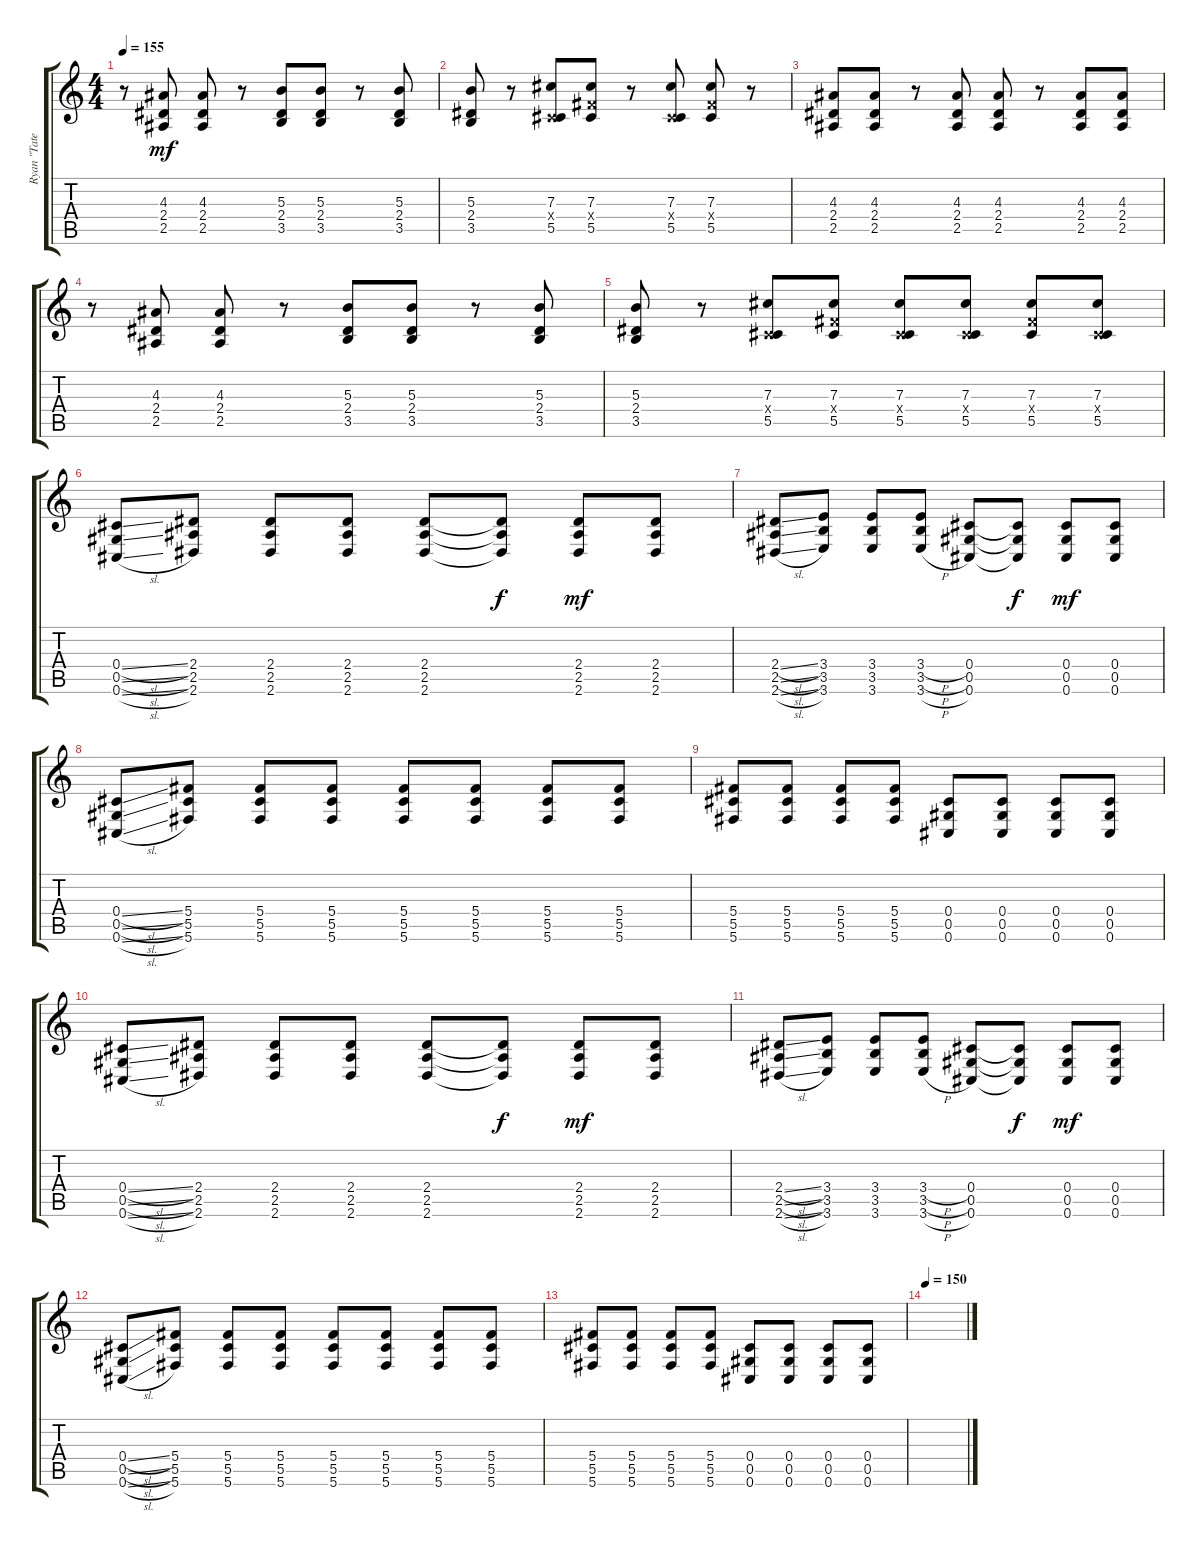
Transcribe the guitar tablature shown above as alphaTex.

\track ("Ryan \"Tater\" Johnson Rhythm" "Ryan \"Tate") {instrument distortionguitar}
\staff {score tabs}
\tuning (Eb4 Bb3 Gb3 Db3 Ab2 Db2) {hide}
\ts (4 4)
\tempo 155
\clef g2
\ks c
r.8{dy mf} (4.3 2.4 2.5).8 (4.3 2.4 2.5).8 r.8 (5.3 2.4 3.5).8 (5.3 2.4 3.5).8 r.8 (5.3 2.4 3.5).8 |
(5.3 2.4 3.5).8 r.8 (7.3 0.4{x} 5.5).8 (7.3 5.4{x} 5.5).8 r.8 (7.3 0.4{x} 5.5).8 (7.3 5.4{x} 5.5).8 r.8 |
(4.3 2.4 2.5).8 (4.3 2.4 2.5).8 r.8 (4.3 2.4 2.5).8 (4.3 2.4 2.5).8 r.8 (4.3 2.4 2.5).8 (4.3 2.4 2.5).8 |
r.8 (4.3 2.4 2.5).8 (4.3 2.4 2.5).8 r.8 (5.3 2.4 3.5).8 (5.3 2.4 3.5).8 r.8 (5.3 2.4 3.5).8 |
(5.3 2.4 3.5).8 r.8 (7.3 0.4{x} 5.5).8 (7.3 5.4{x} 5.5).8 (7.3 0.4{x} 5.5).8 (7.3 0.4{x} 5.5).8 (7.3 5.4{x} 5.5).8 (7.3 0.4{x} 5.5).8 |
(0.4{sl} 0.5{sl} 0.6{sl}).8 (2.4 2.5 2.6).8 (2.4 2.5 2.6).8 (2.4 2.5 2.6).8 (2.4 2.5 2.6).8 (2.4{t} 2.5{t} 2.6{t}).8{dy f} (2.4 2.5 2.6).8{dy mf} (2.4 2.5 2.6).8 |
(2.4{sl} 2.5{sl} 2.6{sl}).8 (3.4 3.5 3.6).8 (3.4 3.5 3.6).8 (3.4{h} 3.5{h} 3.6{h}).8 (0.4 0.5 0.6).8 (0.4{t} 0.5{t} 0.6{t}).8{dy f} (0.4 0.5 0.6).8{dy mf} (0.4 0.5 0.6).8 |
(0.4{sl} 0.5{sl} 0.6{sl}).8 (5.4 5.5 5.6).8 (5.4 5.5 5.6).8 (5.4 5.5 5.6).8 (5.4 5.5 5.6).8 (5.4 5.5 5.6).8 (5.4 5.5 5.6).8 (5.4 5.5 5.6).8 |
(5.4 5.5 5.6).8 (5.4 5.5 5.6).8 (5.4 5.5 5.6).8 (5.4 5.5 5.6).8 (0.4 0.5 0.6).8 (0.4 0.5 0.6).8 (0.4 0.5 0.6).8 (0.4 0.5 0.6).8 |
(0.4{sl} 0.5{sl} 0.6{sl}).8 (2.4 2.5 2.6).8 (2.4 2.5 2.6).8 (2.4 2.5 2.6).8 (2.4 2.5 2.6).8 (2.4{t} 2.5{t} 2.6{t}).8{dy f} (2.4 2.5 2.6).8{dy mf} (2.4 2.5 2.6).8 |
(2.4{sl} 2.5{sl} 2.6{sl}).8 (3.4 3.5 3.6).8 (3.4 3.5 3.6).8 (3.4{h} 3.5{h} 3.6{h}).8 (0.4 0.5 0.6).8 (0.4{t} 0.5{t} 0.6{t}).8{dy f} (0.4 0.5 0.6).8{dy mf} (0.4 0.5 0.6).8 |
(0.4{sl} 0.5{sl} 0.6{sl}).8 (5.4 5.5 5.6).8 (5.4 5.5 5.6).8 (5.4 5.5 5.6).8 (5.4 5.5 5.6).8 (5.4 5.5 5.6).8 (5.4 5.5 5.6).8 (5.4 5.5 5.6).8 |
(5.4 5.5 5.6).8 (5.4 5.5 5.6).8 (5.4 5.5 5.6).8 (5.4 5.5 5.6).8 (0.4 0.5 0.6).8 (0.4 0.5 0.6).8 (0.4 0.5 0.6).8 (0.4 0.5 0.6).8 |
\tempo 150
